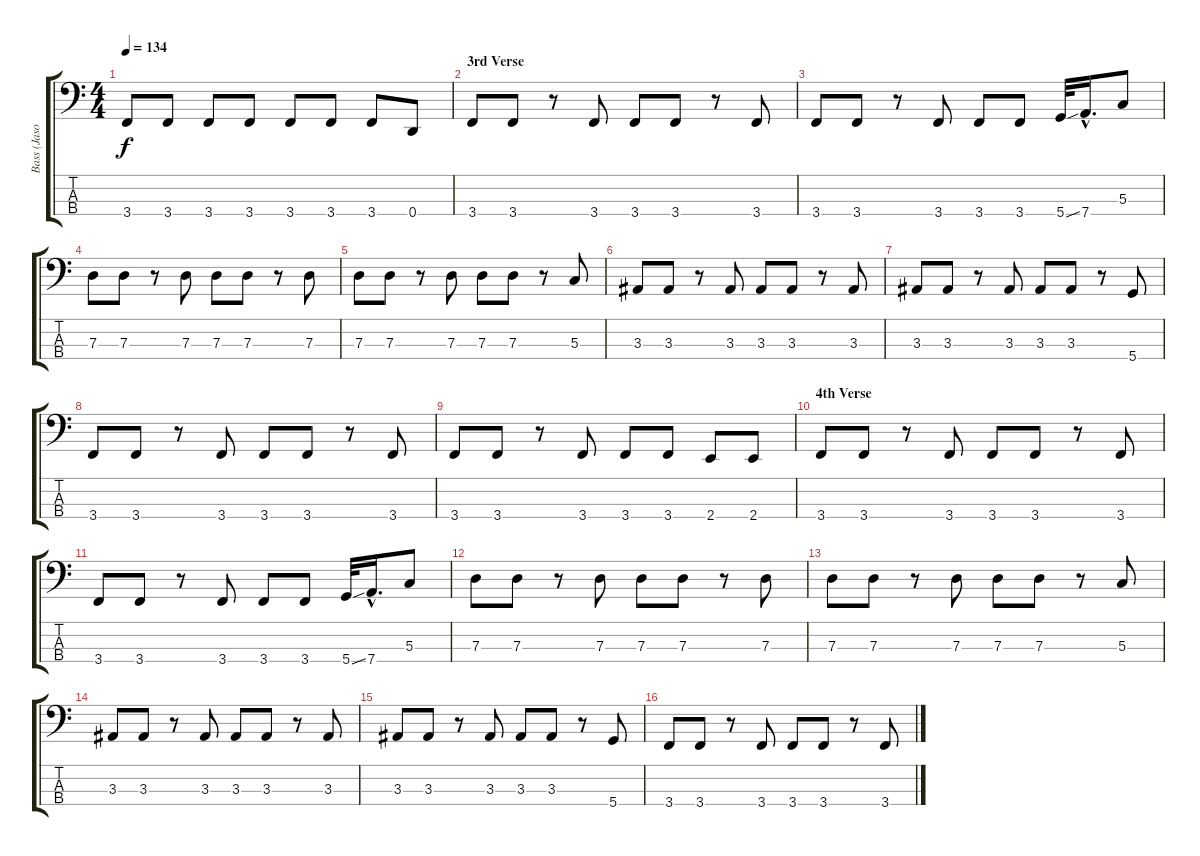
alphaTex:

\track ("Bass (Jason)" "Bass (Jaso") {instrument electricbasspick}
\staff {score tabs}
\tuning (F2 C2 G1 D1) {hide}
\ts (4 4)
\tempo 134
\clef f4
\ks c
3.4.8{dy f} 3.4.8 3.4.8 3.4.8 3.4.8 3.4.8 3.4.8 0.4.8 |
\section ("" "3rd Verse")
3.4.8 3.4.8 r.8 3.4.8 3.4.8 3.4.8 r.8 3.4.8 |
3.4.8 3.4.8 r.8 3.4.8 3.4.8 3.4.8 5.4{ss}.32 7.4{hac}.16{d} 5.3.8 |
7.3.8 7.3.8 r.8 7.3.8 7.3.8 7.3.8 r.8 7.3.8 |
7.3.8 7.3.8 r.8 7.3.8 7.3.8 7.3.8 r.8 5.3.8 |
3.3.8 3.3.8 r.8 3.3.8 3.3.8 3.3.8 r.8 3.3.8 |
3.3.8 3.3.8 r.8 3.3.8 3.3.8 3.3.8 r.8 5.4.8 |
3.4.8 3.4.8 r.8 3.4.8 3.4.8 3.4.8 r.8 3.4.8 |
3.4.8 3.4.8 r.8 3.4.8 3.4.8 3.4.8 2.4.8 2.4.8 |
\section ("" "4th Verse")
3.4.8 3.4.8 r.8 3.4.8 3.4.8 3.4.8 r.8 3.4.8 |
3.4.8 3.4.8 r.8 3.4.8 3.4.8 3.4.8 5.4{ss}.32 7.4{hac}.16{d} 5.3.8 |
7.3.8 7.3.8 r.8 7.3.8 7.3.8 7.3.8 r.8 7.3.8 |
7.3.8 7.3.8 r.8 7.3.8 7.3.8 7.3.8 r.8 5.3.8 |
3.3.8 3.3.8 r.8 3.3.8 3.3.8 3.3.8 r.8 3.3.8 |
3.3.8 3.3.8 r.8 3.3.8 3.3.8 3.3.8 r.8 5.4.8 |
3.4.8 3.4.8 r.8 3.4.8 3.4.8 3.4.8 r.8 3.4.8
